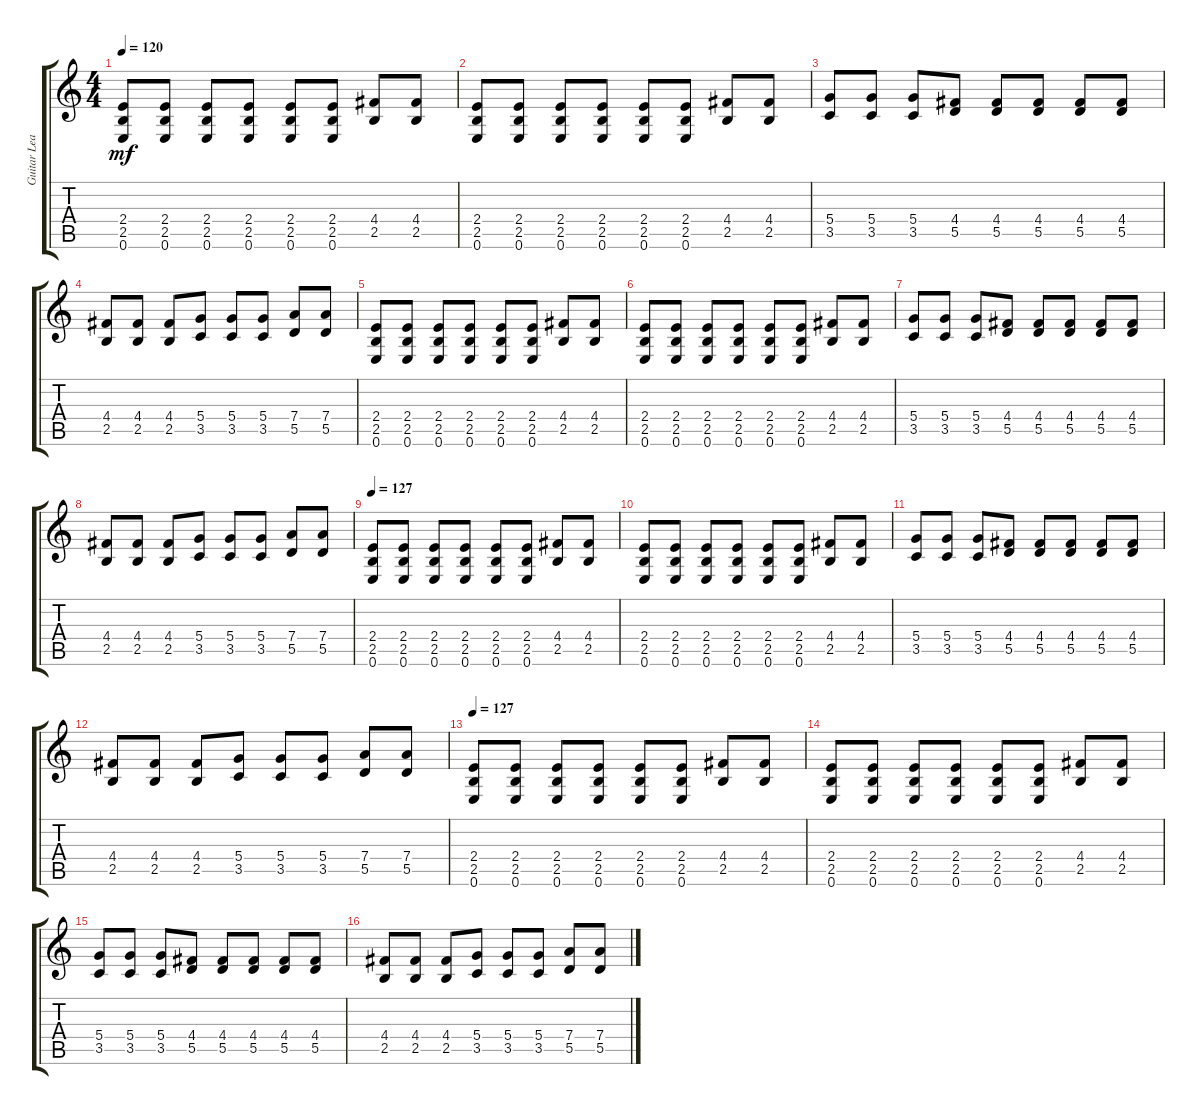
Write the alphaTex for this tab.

\track ("Guitar Lead" "Guitar Lea") {instrument distortionguitar}
\staff {score tabs}
\tuning (E4 B3 G3 D3 A2 E2) {hide}
\ts (4 4)
\tempo 120
\clef g2
\ks c
(2.4 2.5 0.6).8{dy mf instrument distortionguitar} (2.4 2.5 0.6).8 (2.4 2.5 0.6).8 (2.4 2.5 0.6).8 (2.4 2.5 0.6).8 (2.4 2.5 0.6).8 (4.4 2.5).8 (4.4 2.5).8 |
(2.4 2.5 0.6).8 (2.4 2.5 0.6).8 (2.4 2.5 0.6).8 (2.4 2.5 0.6).8 (2.4 2.5 0.6).8 (2.4 2.5 0.6).8 (4.4 2.5).8 (4.4 2.5).8 |
(5.4 3.5).8 (5.4 3.5).8 (5.4 3.5).8 (4.4 5.5).8 (4.4 5.5).8 (4.4 5.5).8 (4.4 5.5).8 (4.4 5.5).8 |
(4.4 2.5).8 (4.4 2.5).8 (4.4 2.5).8 (5.4 3.5).8 (5.4 3.5).8 (5.4 3.5).8 (7.4 5.5).8 (7.4 5.5).8 |
(2.4 2.5 0.6).8 (2.4 2.5 0.6).8 (2.4 2.5 0.6).8 (2.4 2.5 0.6).8 (2.4 2.5 0.6).8 (2.4 2.5 0.6).8 (4.4 2.5).8 (4.4 2.5).8 |
(2.4 2.5 0.6).8 (2.4 2.5 0.6).8 (2.4 2.5 0.6).8 (2.4 2.5 0.6).8 (2.4 2.5 0.6).8 (2.4 2.5 0.6).8 (4.4 2.5).8 (4.4 2.5).8 |
(5.4 3.5).8 (5.4 3.5).8 (5.4 3.5).8 (4.4 5.5).8 (4.4 5.5).8 (4.4 5.5).8 (4.4 5.5).8 (4.4 5.5).8 |
(4.4 2.5).8 (4.4 2.5).8 (4.4 2.5).8 (5.4 3.5).8 (5.4 3.5).8 (5.4 3.5).8 (7.4 5.5).8 (7.4 5.5).8 |
\tempo 127
(2.4 2.5 0.6).8 (2.4 2.5 0.6).8 (2.4 2.5 0.6).8 (2.4 2.5 0.6).8 (2.4 2.5 0.6).8 (2.4 2.5 0.6).8 (4.4 2.5).8 (4.4 2.5).8 |
(2.4 2.5 0.6).8 (2.4 2.5 0.6).8 (2.4 2.5 0.6).8 (2.4 2.5 0.6).8 (2.4 2.5 0.6).8 (2.4 2.5 0.6).8 (4.4 2.5).8 (4.4 2.5).8 |
(5.4 3.5).8 (5.4 3.5).8 (5.4 3.5).8 (4.4 5.5).8 (4.4 5.5).8 (4.4 5.5).8 (4.4 5.5).8 (4.4 5.5).8 |
(4.4 2.5).8 (4.4 2.5).8 (4.4 2.5).8 (5.4 3.5).8 (5.4 3.5).8 (5.4 3.5).8 (7.4 5.5).8 (7.4 5.5).8 |
\tempo 127
(2.4 2.5 0.6).8 (2.4 2.5 0.6).8 (2.4 2.5 0.6).8 (2.4 2.5 0.6).8 (2.4 2.5 0.6).8 (2.4 2.5 0.6).8 (4.4 2.5).8 (4.4 2.5).8 |
(2.4 2.5 0.6).8 (2.4 2.5 0.6).8 (2.4 2.5 0.6).8 (2.4 2.5 0.6).8 (2.4 2.5 0.6).8 (2.4 2.5 0.6).8 (4.4 2.5).8 (4.4 2.5).8 |
(5.4 3.5).8 (5.4 3.5).8 (5.4 3.5).8 (4.4 5.5).8 (4.4 5.5).8 (4.4 5.5).8 (4.4 5.5).8 (4.4 5.5).8 |
(4.4 2.5).8 (4.4 2.5).8 (4.4 2.5).8 (5.4 3.5).8 (5.4 3.5).8 (5.4 3.5).8 (7.4 5.5).8 (7.4 5.5).8
